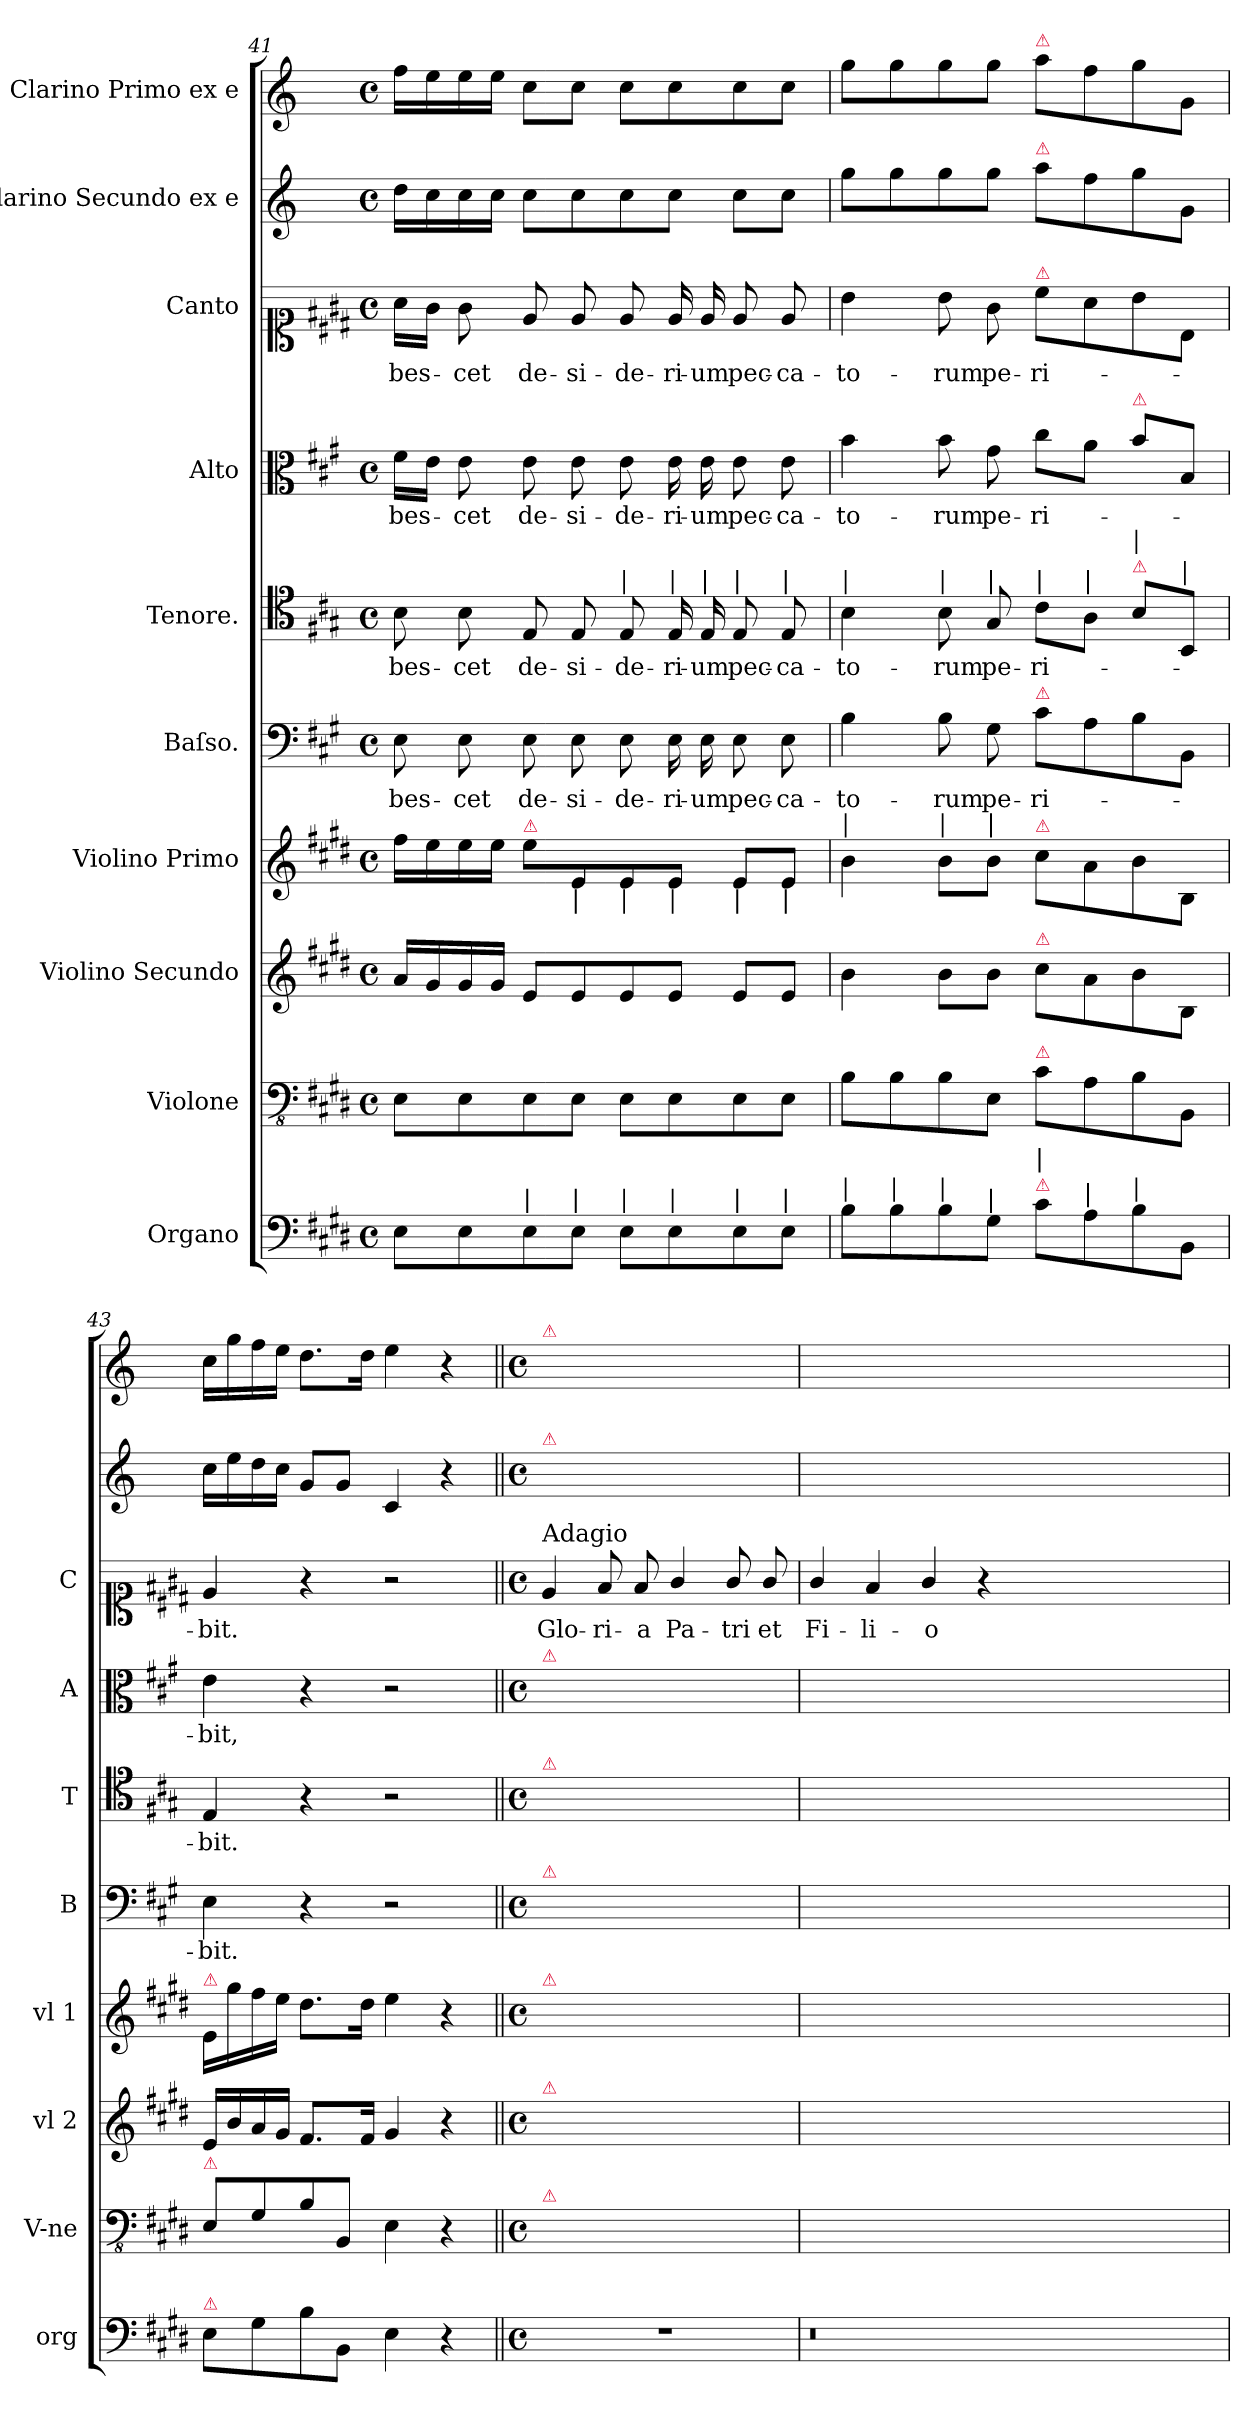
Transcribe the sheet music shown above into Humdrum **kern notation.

**kern	**kern	**kern	**kern	**kern	**text	**kern	**text	**kern	**text	**kern	**text	**kern	**kern
*part10	*part9	*part8	*part7	*part6	*part6	*part5	*part5	*part4	*part4	*part3	*part3	*part2	*part1
*staff10	*staff9	*staff8	*staff7	*staff6	*staff6	*staff5	*staff5	*staff4	*staff4	*staff3	*staff3	*staff2	*staff1
*I"Organo	*I"Violone	*I"Violino Secundo	*I"Violino Primo	*I"Baſso.	*	*I"Tenore.	*	*I"Alto	*	*I"Canto	*	*I"Clarino Secundo ex e	*I"Clarino Primo ex e
*I'org	*I'V-ne	*I'vl 2	*I'vl 1	*I'B	*	*I'T	*	*I'A	*	*I'C	*	*	*
*clefF4	*clefFv4	*clefG2	*clefG2	*clefF4	*	*clefC4	*	*clefC3	*	*clefC1	*	*clefG2	*clefG2
*	*	*	*	*	*	*	*	*	*	*	*	*ITrd-2c-4	*ITrd-2c-4
*k[f#c#g#d#]	*k[f#c#g#d#]	*k[f#c#g#d#]	*k[f#c#g#d#]	*k[f#c#g#]	*	*k[f#c#g#]	*	*k[f#c#g#]	*	*k[f#c#g#d#]	*	*k[f#c#g#d#]	*k[f#c#g#d#]
*E:	*E:	*E:	*E:	*	*	*	*	*	*	*E:	*	*E:	*E:
*M4/4	*M4/4	*M4/4	*M4/4	*M4/4	*	*M4/4	*	*M4/4	*	*M4/4	*	*M4/4	*M4/4
*met(c)	*met(c)	*met(c)	*met(c)	*met(c)	*	*met(c)	*	*met(c)	*	*met(c)	*	*met(c)	*met(c)
=41	=41	=41	=41	=41	=41	=41	=41	=41	=41	=41	=41	=41	=41
8E\L	8EE\L	16a/LL	16ff#\LL	8E\	-bes-	8B\	-bes-	16f#\LL	-bes-	16a\LL	-bes-	16ff#\LL	16aa\LL
.	.	16g#/	16ee\	.	.	.	.	16e\JJ	.	16g#\JJ	.	16ee\	16gg#\
8E\	8EE\	16g#/	16ee\	8E\	-cet	8B\	-cet	8e\	-cet	8g#\	-cet	16ee\	16gg#\
.	.	16g#/JJ	16ee\JJ	.	.	.	.	.	.	.	.	16ee\JJ	16gg#\JJ
!	!	!	!LO:TX:a:color=crimson:t=⚠	!	!	!	!	!	!	!	!	!	!
!LO:TX:a:t=|	!	!	!	!	!	!	!	!	!	!	!	!	!
8E\	8EE\	8e/L	8ee\L	8E\	de-	8E/	de-	8e\	de-	8e/	de-	8ee\L	8ee\L
!	!	!	!LO:TX:b:t=|	!	!	!	!	!	!	!	!	!	!
!LO:TX:a:t=|	!	!	!	!	!	!	!	!	!	!	!	!	!
8E\J	8EE\J	8e/	8e/	8E\	-si-	8E/	-si-	8e\	-si-	8e/	-si-	8ee\	8ee\J
!	!	!	!	!	!	!LO:TX:a:t=|	!	!	!	!	!	!	!
!	!	!	!LO:TX:b:t=|	!	!	!	!	!	!	!	!	!	!
!LO:TX:a:t=|	!	!	!	!	!	!	!	!	!	!	!	!	!
8E\L	8EE\L	8e/	8e/	8E\	-de-	8E/	-de-	8e\	-de-	8e/	-de-	8ee\	8ee\L
!	!	!	!	!	!	!LO:TX:a:t=|	!	!	!	!	!	!	!
!	!	!	!LO:TX:b:t=|	!	!	!	!	!	!	!	!	!	!
!LO:TX:a:t=|	!	!	!	!	!	!	!	!	!	!	!	!	!
8E\	8EE\	8e/J	8e/J	16E\	-ri-	16E/	-ri-	16e\	-ri-	16e/	-ri-	8ee\J	8ee\
!	!	!	!	!	!	!LO:TX:a:t=|	!	!	!	!	!	!	!
.	.	.	.	16E\	-um	16E/	-um	16e\	-um	16e/	-um	.	.
!	!	!	!	!	!	!LO:TX:a:t=|	!	!	!	!	!	!	!
!	!	!	!LO:TX:b:t=|	!	!	!	!	!	!	!	!	!	!
!LO:TX:a:t=|	!	!	!	!	!	!	!	!	!	!	!	!	!
8E\	8EE\	8e/L	8e/L	8E\	pec-	8E/	pec-	8e\	pec-	8e/	pec-	8ee\L	8ee\
!	!	!	!	!	!	!LO:TX:a:t=|	!	!	!	!	!	!	!
!	!	!	!LO:TX:b:t=|	!	!	!	!	!	!	!	!	!	!
!LO:TX:a:t=|	!	!	!	!	!	!	!	!	!	!	!	!	!
8E\J	8EE\J	8e/J	8e/J	8E\	-ca-	8E/	-ca-	8e\	-ca-	8e/	-ca-	8ee\J	8ee\J
=42	=42	=42	=42	=42	=42	=42	=42	=42	=42	=42	=42	=42	=42
!	!	!	!	!	!	!LO:TX:a:t=|	!	!	!	!	!	!	!
!	!	!	!LO:TX:a:t=|	!	!	!	!	!	!	!	!	!	!
!LO:TX:a:t=|	!	!	!	!	!	!	!	!	!	!	!	!	!
8B\L	8BB\L	4b\	4b\	4B\	-to-	4B\	-to-	4b\	-to-	4b\	-to-	8bb\L	8bb\L
!LO:TX:a:t=|	!	!	!	!	!	!	!	!	!	!	!	!	!
8B\	8BB\	.	.	.	.	.	.	.	.	.	.	8bb\	8bb\
!	!	!	!	!	!	!LO:TX:a:t=|	!	!	!	!	!	!	!
!	!	!	!LO:TX:a:t=|	!	!	!	!	!	!	!	!	!	!
!LO:TX:a:t=|	!	!	!	!	!	!	!	!	!	!	!	!	!
8B\	8BB\	8b\L	8b\L	8B\	-rum	8B\	-rum	8b\	-rum	8b\	-rum	8bb\	8bb\
!	!	!	!	!	!	!LO:TX:a:t=|	!	!	!	!	!	!	!
!	!	!	!LO:TX:a:t=|	!	!	!	!	!	!	!	!	!	!
!LO:TX:a:t=|	!	!	!	!	!	!	!	!	!	!	!	!	!
8G#\J	8EE\J	8b\J	8b\J	8G#\	pe-	8G#/	pe-	8g#\	pe-	8g#\	pe-	8bb\J	8bb\J
!	!	!	!	!	!	!	!	!	!	!	!	!	!LO:TX:a:color=crimson:t=⚠
!	!	!	!	!	!	!	!	!	!	!	!	!LO:TX:a:color=crimson:t=⚠	!
!	!	!	!	!	!	!	!	!	!	!LO:TX:a:color=crimson:t=⚠	!	!	!
!	!	!	!	!	!	!LO:TX:a:t=|	!	!	!	!	!	!	!
!	!	!	!	!LO:TX:a:color=crimson:t=⚠	!	!	!	!	!	!	!	!	!
!	!	!	!LO:TX:a:color=crimson:t=⚠	!	!	!	!	!	!	!	!	!	!
!	!	!LO:TX:a:color=crimson:t=⚠	!	!	!	!	!	!	!	!	!	!	!
!	!LO:TX:a:color=crimson:t=⚠	!	!	!	!	!	!	!	!	!	!	!	!
!LO:TX:a:color=crimson:t=⚠	!	!	!	!	!	!	!	!	!	!	!	!	!
!LO:TX:a:t=|	!	!	!	!	!	!	!	!	!	!	!	!	!
8c#\L	8C#\L	8cc#\L	8cc#\L	8c#\L	-ri-	8c#\L	-ri-	8cc#\L	-ri-	8cc#\L	-ri-	8ccc#\L	8ccc#\L
!	!	!	!	!	!	!LO:TX:a:t=|	!	!	!	!	!	!	!
!LO:TX:a:t=|	!	!	!	!	!	!	!	!	!	!	!	!	!
8A\	8AA\	8a\	8a\	8A\	.	8A\J	.	8a\J	.	8a\	.	8aa\	8aa\
!	!	!	!	!	!	!	!	!LO:TX:a:color=crimson:t=⚠	!	!	!	!	!
!	!	!	!	!	!	!LO:TX:a:color=crimson:t=⚠	!	!	!	!	!	!	!
!	!	!	!	!	!	!LO:TX:a:t=|	!	!	!	!	!	!	!
!LO:TX:a:t=|	!	!	!	!	!	!	!	!	!	!	!	!	!
8B\	8BB\	8b/	8b\	8B\	.	8B\L	.	8b\L	.	8b\	.	8bb\	8bb\
!	!	!	!	!	!	!LO:TX:a:t=|	!	!	!	!	!	!	!
8BB/J	8BBB/J	8B\J	8B/J	8BB/J	.	8BB/J	.	8B/J	.	8B/J	.	8b/J	8b/J
=43	=43	=43	=43	=43	=43	=43	=43	=43	=43	=43	=43	=43	=43
!	!	!	!LO:TX:a:color=crimson:t=⚠	!	!	!	!	!	!	!	!	!	!
!	!LO:TX:a:color=crimson:t=⚠	!	!	!	!	!	!	!	!	!	!	!	!
!LO:TX:a:color=crimson:t=⚠	!	!	!	!	!	!	!	!	!	!	!	!	!
8E\L	8EE/L	16e/LL	16e/LL	4E\	-bit.	4E/	-bit.	4e\	-bit,	4e/	-bit.	16ee\LL	16ee\LL
.	.	16b/	16gg#\	.	.	.	.	.	.	.	.	16gg#\	16bb\
8G#\	8GG#/	16a/	16ff#\	.	.	.	.	.	.	.	.	16ff#\	16aa\
.	.	16g#/JJ	16ee\JJ	.	.	.	.	.	.	.	.	16ee\JJ	16gg#\JJ
8B\	8BB/	8.f#/L	8.dd#\L	4r	.	4r	.	4r	.	4r	.	8b/L	8.ff#\L
8BB/J	8BBB\J	.	.	.	.	.	.	.	.	.	.	8b/J	.
.	.	16f#/Jk	16dd#\Jk	.	.	.	.	.	.	.	.	.	16ff#\Jk
4E\	4EE\	4g#/	4ee\	2r	.	2r	.	2r	.	2r	.	4e/	4gg#\
4r	4r	4r	4r	.	.	.	.	.	.	.	.	4r	4r
=44||	=44||	=44||	=44||	=44||	=44||	=44||	=44||	=44||	=44||	=44||	=44||	=44||	=44||
*M4/4	*M4/4	*M4/4	*M4/4	*M4/4	*	*M4/4	*	*M4/4	*	*M4/4	*	*M4/4	*M4/4
*met(c)	*met(c)	*met(c)	*met(c)	*met(c)	*	*met(c)	*	*met(c)	*	*met(c)	*	*met(c)	*met(c)
*	*	*	*	*	*	*	*	*	*	*	*	*	*MM80
!	!	!	!	!	!	!	!	!	!	!	!	!	!LO:TX:a:color=crimson:t=⚠
!	!	!	!	!	!	!	!	!	!	!	!	!LO:TX:a:color=crimson:t=⚠	!
!	!	!	!	!	!	!	!	!	!	!LO:TX:a:t=Adagio	!	!	!
!	!	!	!	!	!	!	!	!LO:TX:a:color=crimson:t=⚠	!	!	!	!	!
!	!	!	!	!	!	!LO:TX:a:color=crimson:t=⚠	!	!	!	!	!	!	!
!	!	!	!	!LO:TX:a:color=crimson:t=⚠	!	!	!	!	!	!	!	!	!
!	!	!	!LO:TX:a:color=crimson:t=⚠	!	!	!	!	!	!	!	!	!	!
!	!	!LO:TX:a:color=crimson:t=⚠	!	!	!	!	!	!	!	!	!	!	!
!	!LO:TX:a:color=crimson:t=⚠	!	!	!	!	!	!	!	!	!	!	!	!
1r	1ryy	1ryy	1ryy	1ryy	.	1ryy	.	1ryy	.	4e/	Glo-	1ryy	1ryy
.	.	.	.	.	.	.	.	.	.	8f#/	-ri-	.	.
.	.	.	.	.	.	.	.	.	.	8f#/	-a	.	.
.	.	.	.	.	.	.	.	.	.	4g#/	Pa-	.	.
.	.	.	.	.	.	.	.	.	.	8g#/	-tri	.	.
.	.	.	.	.	.	.	.	.	.	8g#/	et	.	.
=45	=45	=45	=45	=45	=45	=45	=45	=45	=45	=45	=45	=45	=45
0.r	1ryy	1ryy	1ryy	1ryy	.	1ryy	.	1ryy	.	4g#/	Fi-	1ryy	1ryy
.	.	.	.	.	.	.	.	.	.	4f#/	-li-	.	.
.	.	.	.	.	.	.	.	.	.	4g#/	-o	.	.
.	.	.	.	.	.	.	.	.	.	4r	.	.	.
.	0ryy	0ryy	0ryy	0ryy	.	0ryy	.	0ryy	.	0ryy	.	0ryy	0ryy
=	=	=	=	=	=	=	=	=	=	=	=	=	=
*-	*-	*-	*-	*-	*-	*-	*-	*-	*-	*-	*-	*-	*-
